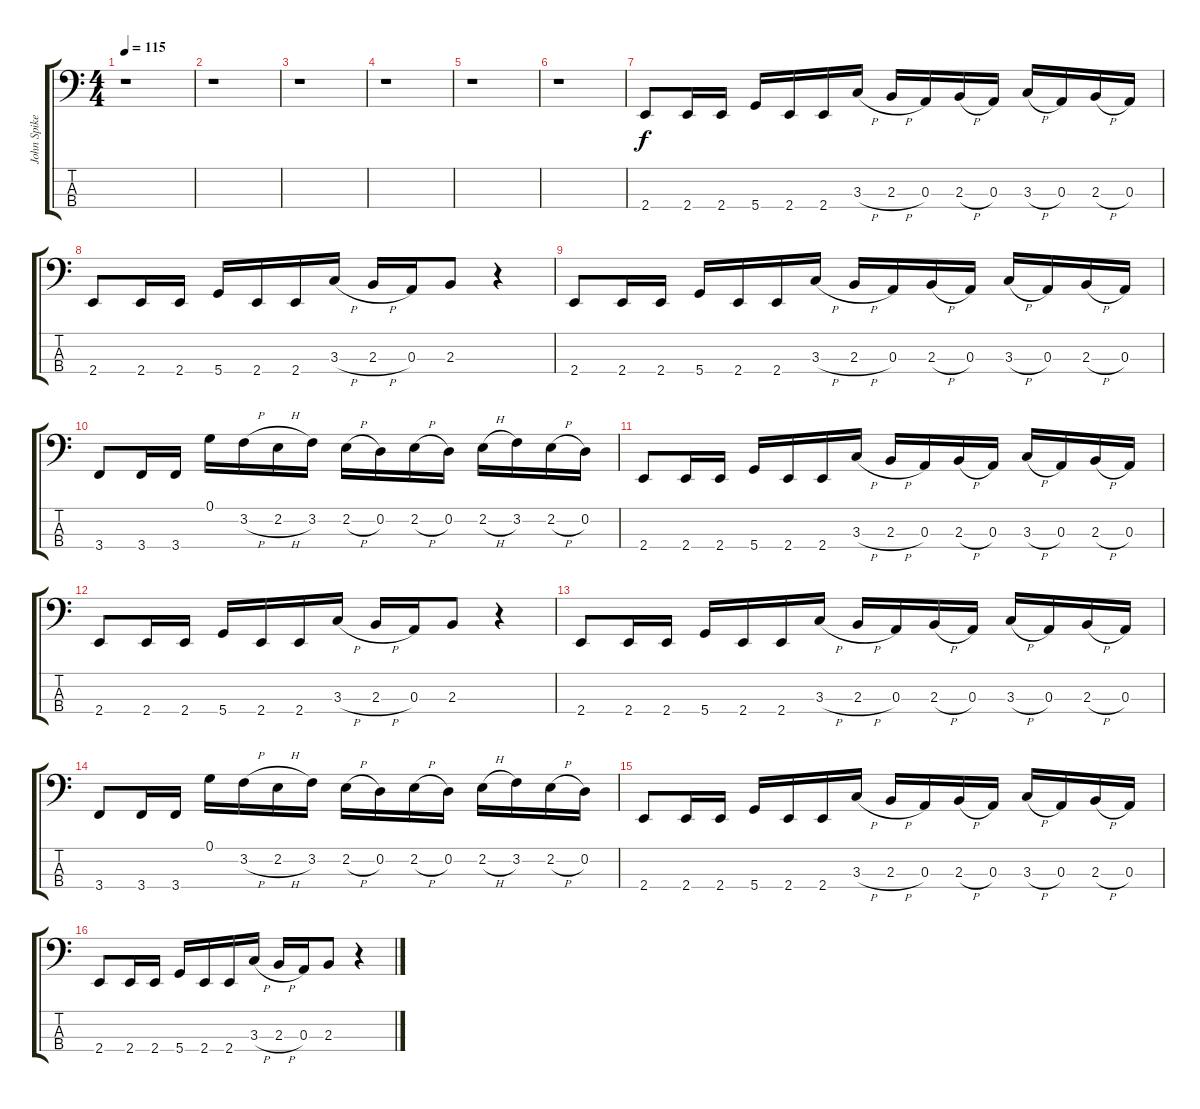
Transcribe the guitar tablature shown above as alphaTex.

\track ("John Spiker" "John Spike") {instrument electricbassfinger}
\staff {score tabs}
\tuning (G2 D2 A1 D1) {hide}
\ts (4 4)
\tempo 115
\clef f4
\ks c
r.1{dy f} |
r.1 |
r.1 |
r.1 |
r.1 |
r.1 |
2.4.8 2.4.16 2.4.16 5.4.16 2.4.16 2.4.16 3.3{h}.16 2.3{h}.16 0.3.16 2.3{h}.16 0.3.16 3.3{h}.16 0.3.16 2.3{h}.16 0.3.16 |
2.4.8 2.4.16 2.4.16 5.4.16 2.4.16 2.4.16 3.3{h}.16 2.3{h}.16 0.3.16 2.3.8 r.4 |
2.4.8 2.4.16 2.4.16 5.4.16 2.4.16 2.4.16 3.3{h}.16 2.3{h}.16 0.3.16 2.3{h}.16 0.3.16 3.3{h}.16 0.3.16 2.3{h}.16 0.3.16 |
3.4.8 3.4.16 3.4.16 0.1.16 3.2{h}.16 2.2{h}.16 3.2.16 2.2{h}.16 0.2.16 2.2{h}.16 0.2.16 2.2{h}.16 3.2.16 2.2{h}.16 0.2.16 |
2.4.8 2.4.16 2.4.16 5.4.16 2.4.16 2.4.16 3.3{h}.16 2.3{h}.16 0.3.16 2.3{h}.16 0.3.16 3.3{h}.16 0.3.16 2.3{h}.16 0.3.16 |
2.4.8 2.4.16 2.4.16 5.4.16 2.4.16 2.4.16 3.3{h}.16 2.3{h}.16 0.3.16 2.3.8 r.4 |
2.4.8 2.4.16 2.4.16 5.4.16 2.4.16 2.4.16 3.3{h}.16 2.3{h}.16 0.3.16 2.3{h}.16 0.3.16 3.3{h}.16 0.3.16 2.3{h}.16 0.3.16 |
3.4.8 3.4.16 3.4.16 0.1.16 3.2{h}.16 2.2{h}.16 3.2.16 2.2{h}.16 0.2.16 2.2{h}.16 0.2.16 2.2{h}.16 3.2.16 2.2{h}.16 0.2.16 |
2.4.8 2.4.16 2.4.16 5.4.16 2.4.16 2.4.16 3.3{h}.16 2.3{h}.16 0.3.16 2.3{h}.16 0.3.16 3.3{h}.16 0.3.16 2.3{h}.16 0.3.16 |
2.4.8 2.4.16 2.4.16 5.4.16 2.4.16 2.4.16 3.3{h}.16 2.3{h}.16 0.3.16 2.3.8 r.4
